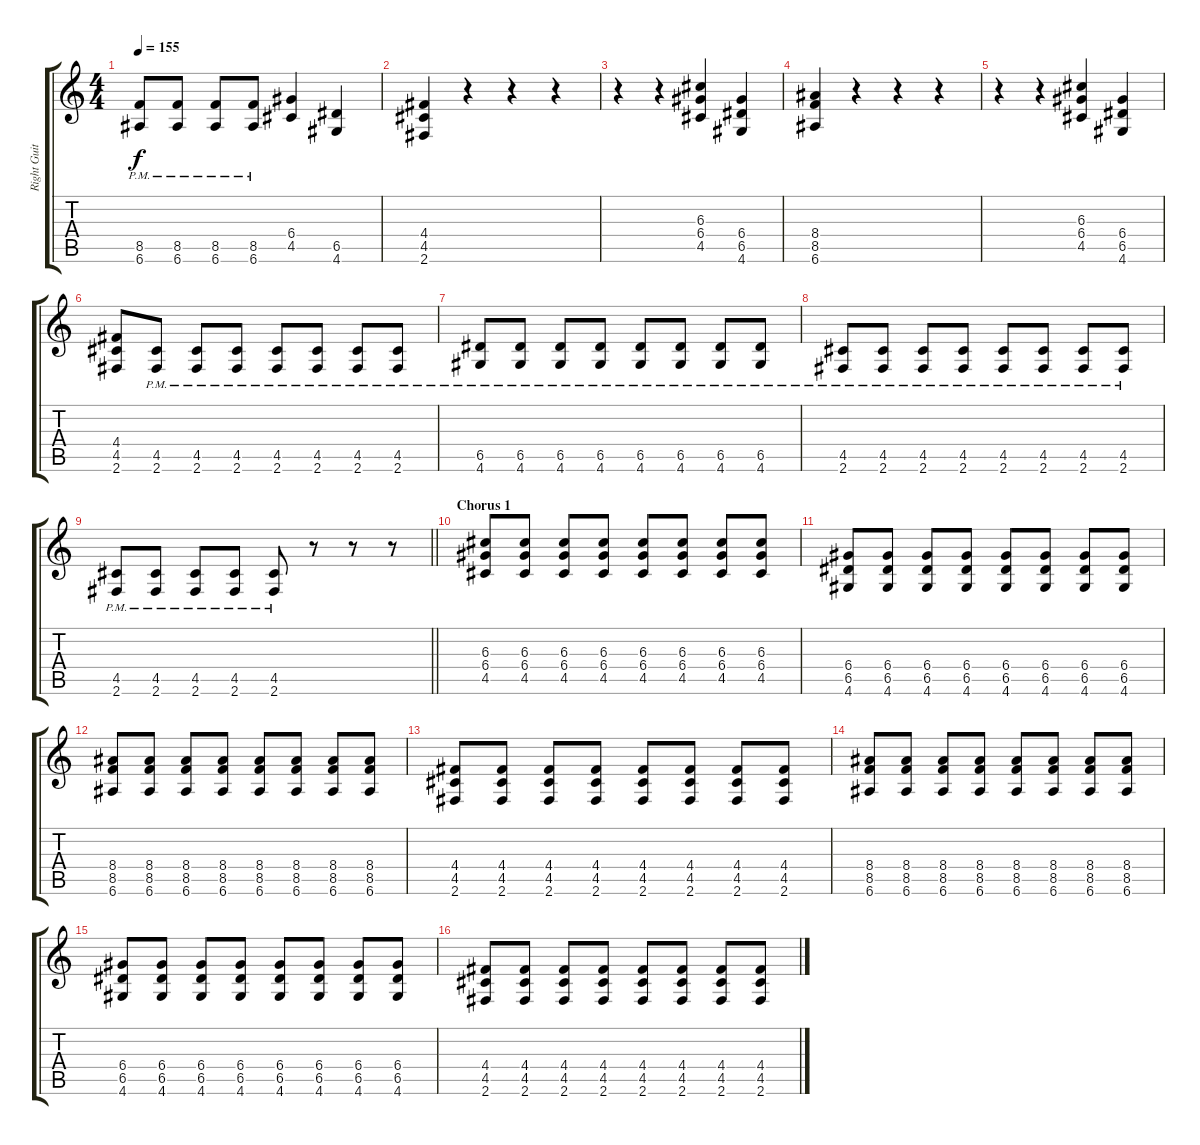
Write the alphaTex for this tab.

\track ("Right Guitar" "Right Guit") {instrument distortionguitar}
\staff {score tabs}
\tuning (E4 B3 G3 D3 A2 E2) {hide}
\ts (4 4)
\tempo 155
\clef g2
\ks c
(8.5{pm} 6.6{pm}).8{dy f} (8.5{pm} 6.6{pm}).8 (8.5{pm} 6.6{pm}).8 (8.5{pm} 6.6{pm}).8 (6.4 4.5).4 (6.5 4.6).4 |
(4.4 4.5 2.6).4 r.4 r.4 r.4 |
r.4 r.4 (6.3 6.4 4.5).4 (6.4 6.5 4.6).4 |
(8.4 8.5 6.6).4 r.4 r.4 r.4 |
r.4 r.4 (6.3 6.4 4.5).4 (6.4 6.5 4.6).4 |
(4.4 4.5 2.6).8 (4.5 2.6{pm}).8 (4.5{pm} 2.6{pm}).8 (4.5{pm} 2.6{pm}).8 (4.5{pm} 2.6{pm}).8 (4.5{pm} 2.6{pm}).8 (4.5{pm} 2.6{pm}).8 (4.5{pm} 2.6{pm}).8 |
(6.5{pm} 4.6{pm}).8 (6.5{pm} 4.6{pm}).8 (6.5{pm} 4.6{pm}).8 (6.5{pm} 4.6{pm}).8 (6.5{pm} 4.6{pm}).8 (6.5{pm} 4.6{pm}).8 (6.5{pm} 4.6{pm}).8 (6.5{pm} 4.6{pm}).8 |
(4.5 2.6{pm}).8 (4.5{pm} 2.6{pm}).8 (4.5{pm} 2.6{pm}).8 (4.5{pm} 2.6{pm}).8 (4.5 2.6{pm}).8 (4.5{pm} 2.6{pm}).8 (4.5{pm} 2.6{pm}).8 (4.5{pm} 2.6{pm}).8 |
\barLineRight lightlight
(4.5 2.6{pm}).8 (4.5 2.6{pm}).8 (4.5{pm} 2.6{pm}).8 (4.5{pm} 2.6{pm}).8 (4.5{pm} 2.6{pm}).8 r.8 r.8 r.8 |
\section ("" "Chorus 1")
(6.3 6.4 4.5).8 (6.3 6.4 4.5).8 (6.3 6.4 4.5).8 (6.3 6.4 4.5).8 (6.3 6.4 4.5).8 (6.3 6.4 4.5).8 (6.3 6.4 4.5).8 (6.3 6.4 4.5).8 |
(6.4 6.5 4.6).8 (6.4 6.5 4.6).8 (6.4 6.5 4.6).8 (6.4 6.5 4.6).8 (6.4 6.5 4.6).8 (6.4 6.5 4.6).8 (6.4 6.5 4.6).8 (6.4 6.5 4.6).8 |
(8.4 8.5 6.6).8 (8.4 8.5 6.6).8 (8.4 8.5 6.6).8 (8.4 8.5 6.6).8 (8.4 8.5 6.6).8 (8.4 8.5 6.6).8 (8.4 8.5 6.6).8 (8.4 8.5 6.6).8 |
(4.4 4.5 2.6).8 (4.4 4.5 2.6).8 (4.4 4.5 2.6).8 (4.4 4.5 2.6).8 (4.4 4.5 2.6).8 (4.4 4.5 2.6).8 (4.4 4.5 2.6).8 (4.4 4.5 2.6).8 |
(8.4 8.5 6.6).8 (8.4 8.5 6.6).8 (8.4 8.5 6.6).8 (8.4 8.5 6.6).8 (8.4 8.5 6.6).8 (8.4 8.5 6.6).8 (8.4 8.5 6.6).8 (8.4 8.5 6.6).8 |
(6.4 6.5 4.6).8 (6.4 6.5 4.6).8 (6.4 6.5 4.6).8 (6.4 6.5 4.6).8 (6.4 6.5 4.6).8 (6.4 6.5 4.6).8 (6.4 6.5 4.6).8 (6.4 6.5 4.6).8 |
(4.4 4.5 2.6).8 (4.4 4.5 2.6).8 (4.4 4.5 2.6).8 (4.4 4.5 2.6).8 (4.4 4.5 2.6).8 (4.4 4.5 2.6).8 (4.4 4.5 2.6).8 (4.4 4.5 2.6).8
